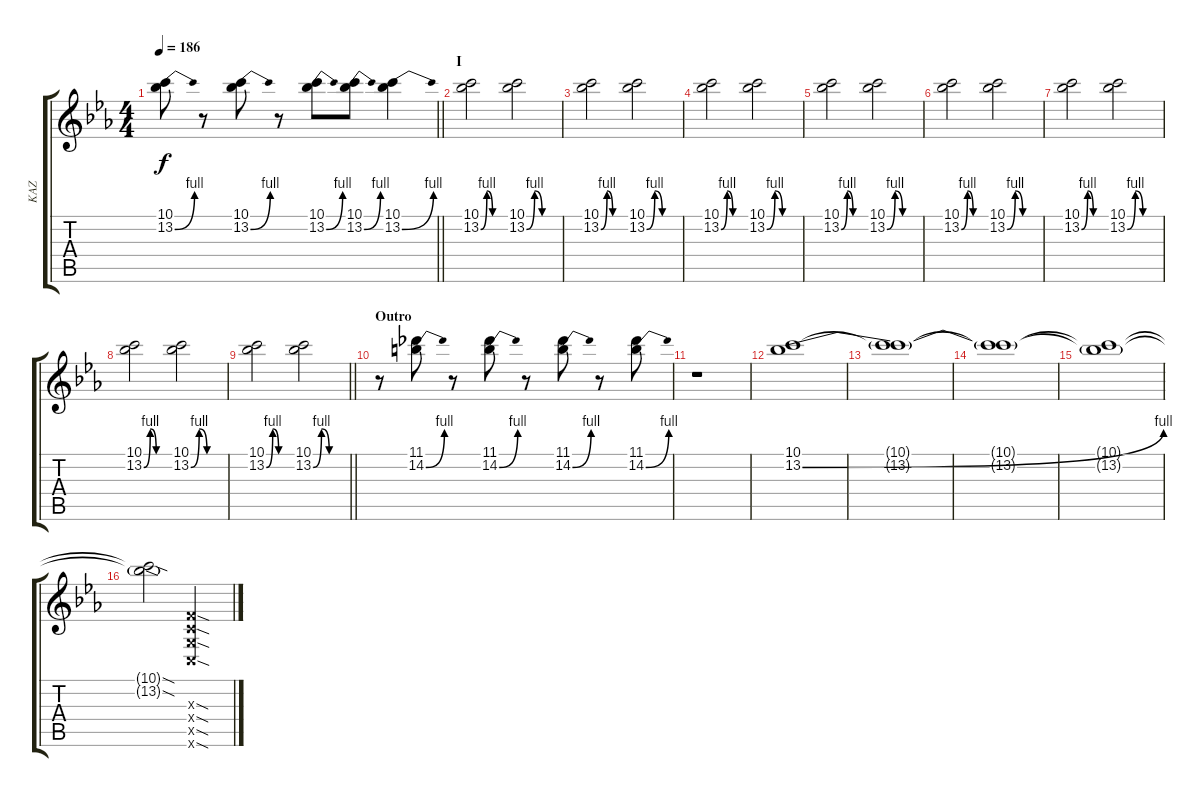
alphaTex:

\track ("KAZ" "KAZ") {instrument overdrivenguitar}
\staff {score tabs}
\tuning (D4 A3 F3 C3 G2 C2) {hide}
\ts (4 4)
\tempo 186
\clef g2
\barLineRight lightlight
\ks cminor
(10.1 13.2{be (bend 0 0 60 4)}).8{dy f} r.8 (10.1 13.2{be (bend 0 0 60 4)}).8 r.8 (10.1 13.2{be (bend 0 0 60 4)}).8 (10.1 13.2{be (bend 0 0 60 4)}).8 (10.1 13.2{be (bend 0 0 60 4)}).4 |
\section ("" "I")
(10.1 13.2{be (custom 0 0 15 4 29 0 45 0 60 0)}).2 (10.1 13.2{be (custom 0 0 15 4 29 0 45 0 60 0)}).2 |
(10.1 13.2{be (custom 0 0 15 4 29 0 45 0 60 0)}).2 (10.1 13.2{be (custom 0 0 15 4 29 0 45 0 60 0)}).2 |
(10.1 13.2{be (custom 0 0 15 4 29 0 45 0 60 0)}).2 (10.1 13.2{be (custom 0 0 15 4 29 0 45 0 60 0)}).2 |
(10.1 13.2{be (custom 0 0 15 4 29 0 45 0 60 0)}).2 (10.1 13.2{be (custom 0 0 15 4 29 0 45 0 60 0)}).2 |
(10.1 13.2{be (custom 0 0 15 4 29 0 45 0 60 0)}).2 (10.1 13.2{be (custom 0 0 15 4 29 0 45 0 60 0)}).2 |
(10.1 13.2{be (custom 0 0 15 4 29 0 45 0 60 0)}).2 (10.1 13.2{be (custom 0 0 15 4 29 0 45 0 60 0)}).2 |
(10.1 13.2{be (custom 0 0 15 4 29 0 45 0 60 0)}).2 (10.1 13.2{be (custom 0 0 15 4 29 0 45 0 60 0)}).2 |
\barLineRight lightlight
(10.1 13.2{be (custom 0 0 15 4 29 0 45 0 60 0)}).2 (10.1 13.2{be (custom 0 0 15 4 29 0 45 0 60 0)}).2 |
\section ("" "Outro")
r.8 (11.1 14.2{be (bend 0 0 60 4)}).8 r.8 (11.1 14.2{be (bend 0 0 60 4)}).8 r.8 (11.1 14.2{be (bend 0 0 60 4)}).8 r.8 (11.1 14.2{be (bend 0 0 60 4)}).8 |
r.1 |
(10.1 13.2{be (bend 0 0 60 4)}).1 |
(10.1{t} 13.2{t}).1 |
(10.1{t} 13.2{t}).1 |
(10.1{t} 13.2{t}).1{volume 8} |
(10.1{sod t} 13.2{sod t}).2{volume 15} (0.3{sod x} 0.4{sod x} 0.5{sod x} 0.6{sod x}).2
